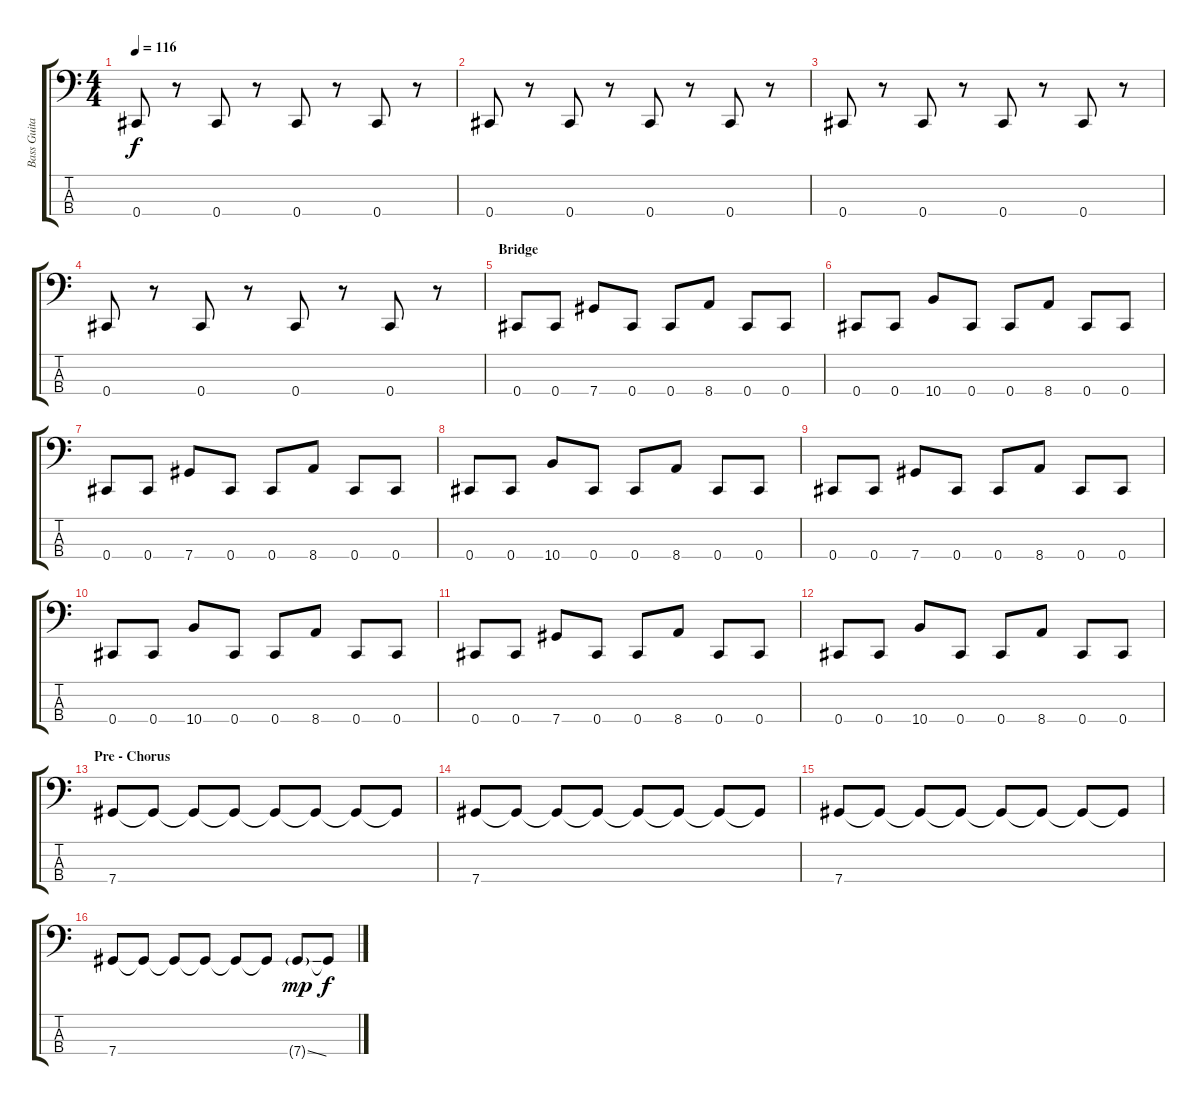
\track ("Bass Guitar" "Bass Guita") {instrument fretlessbass}
\staff {score tabs}
\tuning (E2 B1 Gb1 Db1) {hide}
\ts (4 4)
\tempo 116
\clef f4
\ks c
0.4.8{dy f} r.8 0.4.8 r.8 0.4.8 r.8 0.4.8 r.8 |
0.4.8 r.8 0.4.8 r.8 0.4.8 r.8 0.4.8 r.8 |
0.4.8 r.8 0.4.8 r.8 0.4.8 r.8 0.4.8 r.8 |
0.4.8 r.8 0.4.8 r.8 0.4.8 r.8 0.4.8 r.8 |
\section ("" "Bridge")
0.4.8 0.4.8 7.4.8 0.4.8 0.4.8 8.4.8 0.4.8 0.4.8 |
0.4.8 0.4.8 10.4.8 0.4.8 0.4.8 8.4.8 0.4.8 0.4.8 |
0.4.8 0.4.8 7.4.8 0.4.8 0.4.8 8.4.8 0.4.8 0.4.8 |
0.4.8 0.4.8 10.4.8 0.4.8 0.4.8 8.4.8 0.4.8 0.4.8 |
0.4.8 0.4.8 7.4.8 0.4.8 0.4.8 8.4.8 0.4.8 0.4.8 |
0.4.8 0.4.8 10.4.8 0.4.8 0.4.8 8.4.8 0.4.8 0.4.8 |
0.4.8 0.4.8 7.4.8 0.4.8 0.4.8 8.4.8 0.4.8 0.4.8 |
0.4.8 0.4.8 10.4.8 0.4.8 0.4.8 8.4.8 0.4.8 0.4.8 |
\section ("" "Pre - Chorus")
7.4.8 7.4{t}.8 7.4{t}.8 7.4{t}.8 7.4{t}.8 7.4{t}.8 7.4{t}.8 7.4{t}.8 |
7.4.8 7.4{t}.8 7.4{t}.8 7.4{t}.8 7.4{t}.8 7.4{t}.8 7.4{t}.8 7.4{t}.8 |
7.4.8 7.4{t}.8 7.4{t}.8 7.4{t}.8 7.4{t}.8 7.4{t}.8 7.4{t}.8 7.4{t}.8 |
7.4.8 7.4{t}.8 7.4{t}.8 7.4{t}.8 7.4{t}.8 7.4{t}.8 7.4{ss g}.8{dy mp} 7.4{t}.8{dy f}
